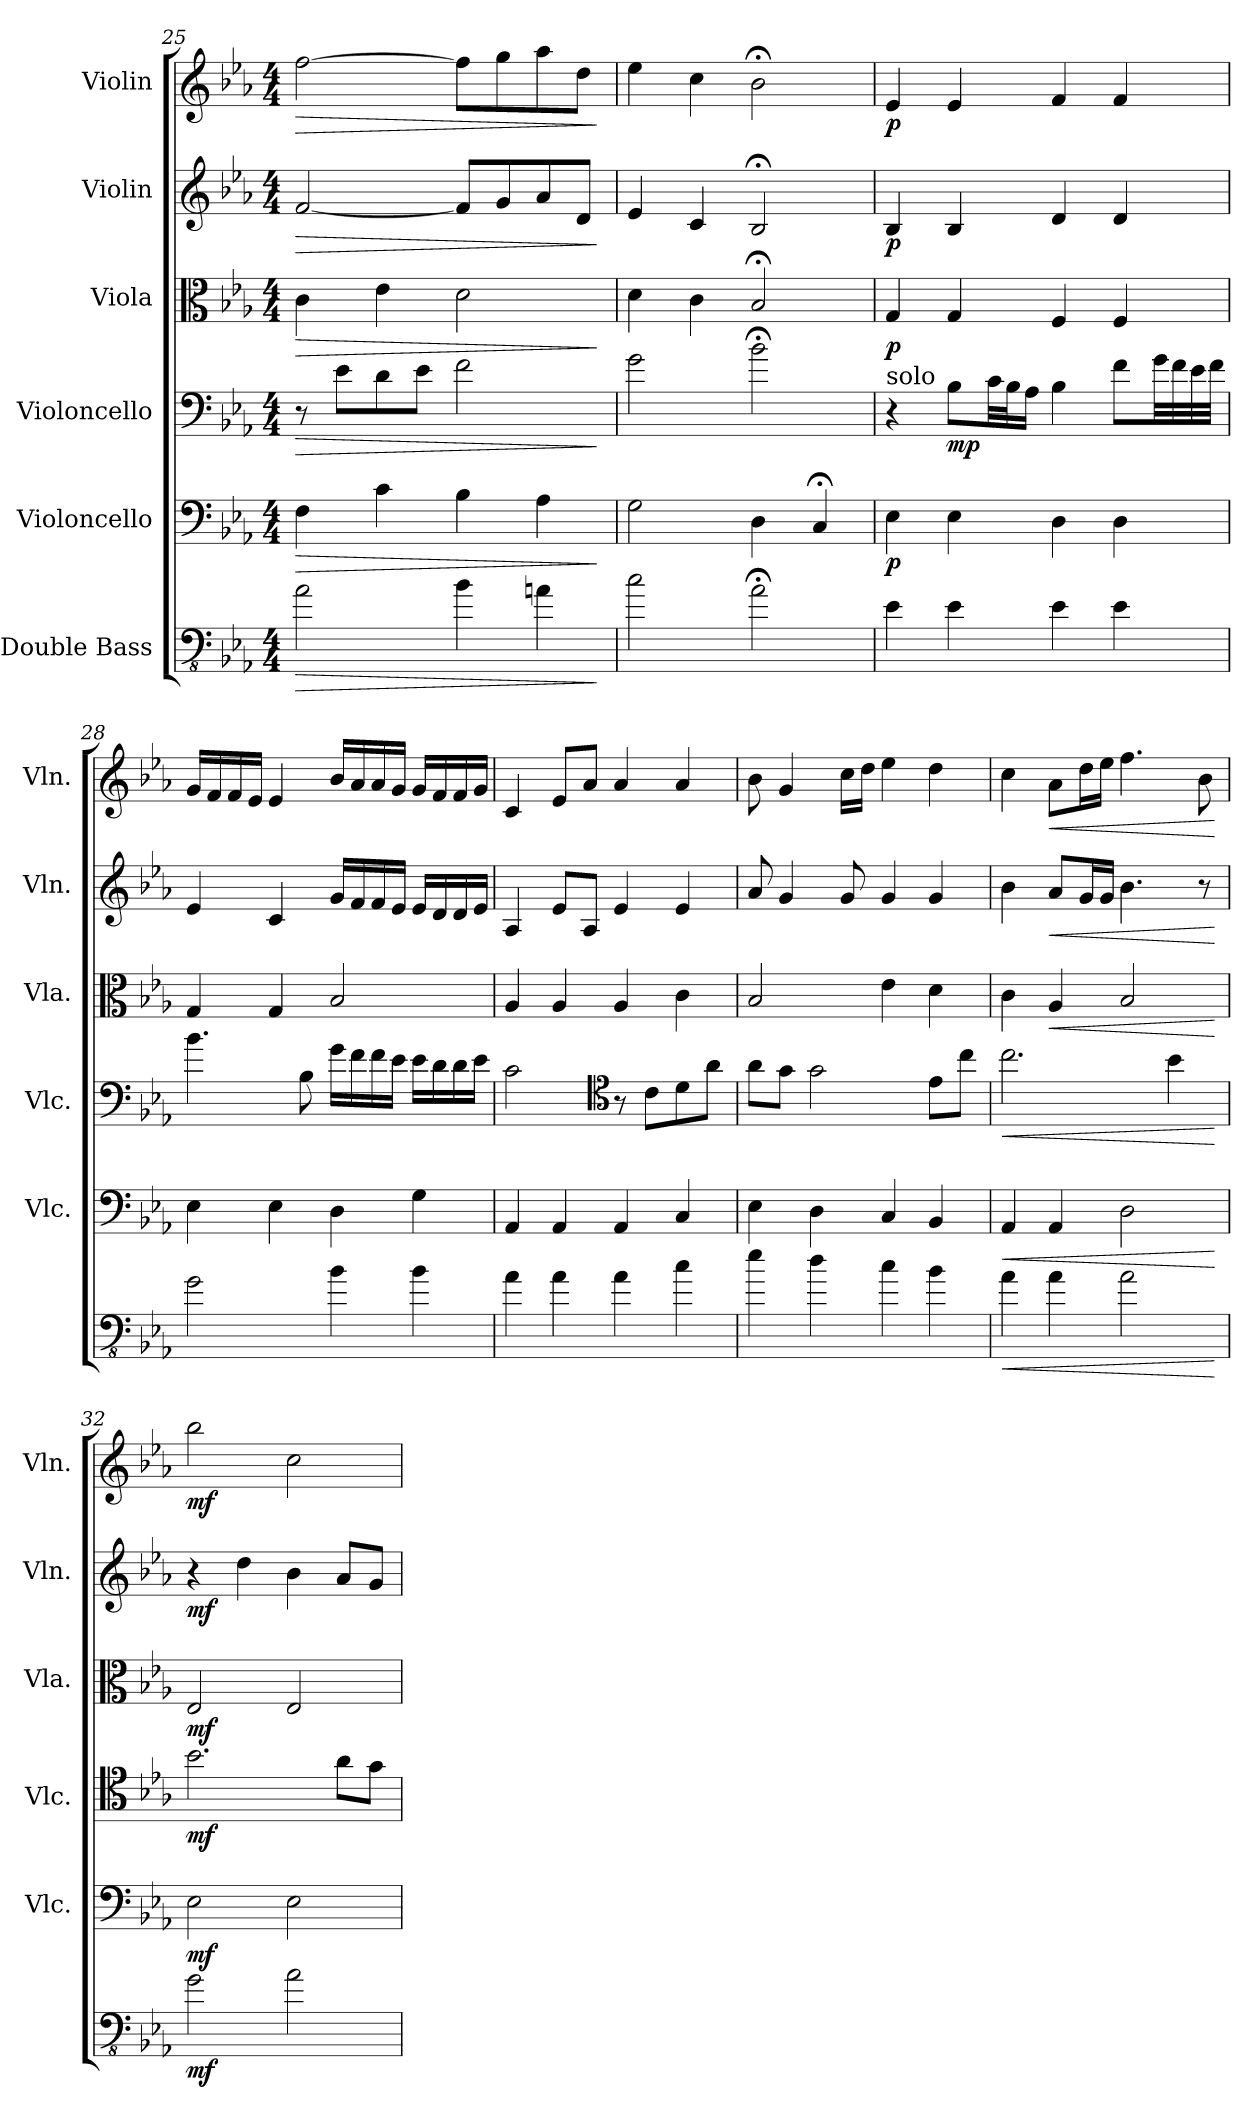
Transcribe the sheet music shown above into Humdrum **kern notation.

**kern	**dynam	**kern	**dynam	**kern	**dynam	**kern	**dynam	**kern	**dynam	**kern	**dynam
*part6	*part6	*part5	*part5	*part4	*part4	*part3	*part3	*part2	*part2	*part1	*part1
*staff6	*staff6	*staff5	*staff5	*staff4	*staff4	*staff3	*staff3	*staff2	*staff2	*staff1	*staff1
*I"Double Bass	*	*I"Violoncello	*	*I"Violoncello	*	*I"Viola	*	*I"Violin	*	*I"Violin	*
*	*	*I'Vlc.	*	*I'Vlc.	*	*I'Vla.	*	*I'Vln.	*	*I'Vln.	*
!!LO:LB:g=z
*clefFv4	*	*clefF4	*	*clefF4	*	*clefC3	*	*clefG2	*	*clefG2	*
*ITrd7c12	*	*	*	*	*	*	*	*	*	*	*
*k[b-e-a-]	*	*k[b-e-a-]	*	*k[b-e-a-]	*	*k[b-e-a-]	*	*k[b-e-a-]	*	*k[b-e-a-]	*
*M4/4	*	*M4/4	*	*M4/4	*	*M4/4	*	*M4/4	*	*M4/4	*
=25	=25	=25	=25	=25	=25	=25	=25	=25	=25	=25	=25
!	!LO:HP:b	!	!LO:HP:b	!	!LO:HP:b	!	!LO:HP:b	!	!LO:HP:b	!	!LO:HP:b
2AA-\	>	4F\	>	8r	>	4c\	>	[2f/	>	[2ff\	>
.	.	.	.	8e-\L	.	.	.	.	.	.	.
.	.	4c\	.	8d\	.	4e-\	.	.	.	.	.
.	.	.	.	8e-\J	.	.	.	.	.	.	.
4BB-\	.	4B-\	.	2f\	.	2d\	.	8f/L]	.	8ff\L]	.
.	.	.	.	.	.	.	.	8g/	.	8gg\	.
4AAn\	.	4A-\	.	.	.	.	.	8a-/	.	8aa-\	.
.	.	.	.	.	.	.	.	8d/J	.	8dd\J	.
.	]	.	]	.	]	.	]	.	]	.	]
=26	=26	=26	=26	=26	=26	=26	=26	=26	=26	=26	=26
2C\	.	2G\	.	2g\	.	4d\	.	4e-/	.	4ee-\	.
.	.	.	.	.	.	4c\	.	4c/	.	4cc\	.
2AA-;<\	.	4D\	.	2b-;<\	.	2B-;</	.	2B-;</	.	2b-;<\	.
.	.	4C;</	.	.	.	.	.	.	.	.	.
=27	=27	=27	=27	=27	=27	=27	=27	=27	=27	=27	=27
!	!	!	!	!LO:TX:a:t=solo	!	!	!	!	!	!	!
!	!	!	!LO:DY:b	!	!	!	!LO:DY:b	!	!LO:DY:b	!	!LO:DY:b
4EE-\	.	4E-\	p	4r	.	4G/	p	4B-/	p	4e-/	p
!	!	!	!	!	!LO:DY:b	!	!	!	!	!	!
4EE-\	.	4E-\	.	8B-\L	mp	4G/	.	4B-/	.	4e-/	.
.	.	.	.	32c\LL	.	.	.	.	.	.	.
.	.	.	.	32B-\J	.	.	.	.	.	.	.
.	.	.	.	16A-\JJ	.	.	.	.	.	.	.
4EE-\	.	4D\	.	4B-\	.	4F/	.	4d/	.	4f/	.
4EE-\	.	4D\	.	8f\L	.	4F/	.	4d/	.	4f/	.
.	.	.	.	32g\LL	.	.	.	.	.	.	.
.	.	.	.	32f\	.	.	.	.	.	.	.
.	.	.	.	32e-\	.	.	.	.	.	.	.
.	.	.	.	32f\JJJ	.	.	.	.	.	.	.
!!LO:PB:g=z
=28	=28	=28	=28	=28	=28	=28	=28	=28	=28	=28	=28
2GG\	.	4E-\	.	4.b-\	.	4G/	.	4e-/	.	16g/LL	.
.	.	.	.	.	.	.	.	.	.	16f/	.
.	.	.	.	.	.	.	.	.	.	16f/	.
.	.	.	.	.	.	.	.	.	.	16e-/JJ	.
.	.	4E-\	.	.	.	4G/	.	4c/	.	4e-/	.
.	.	.	.	8B-\	.	.	.	.	.	.	.
4BB-\	.	4D\	.	16g\LL	.	2B-/	.	16g/LL	.	16b-/LL	.
.	.	.	.	16f\	.	.	.	16f/	.	16a-/	.
.	.	.	.	16f\	.	.	.	16f/	.	16a-/	.
.	.	.	.	16e-\JJ	.	.	.	16e-/JJ	.	16g/JJ	.
4BB-\	.	4G\	.	16e-\LL	.	.	.	16e-/LL	.	16g/LL	.
.	.	.	.	16d\	.	.	.	16d/	.	16f/	.
.	.	.	.	16d\	.	.	.	16d/	.	16f/	.
.	.	.	.	16e-\JJ	.	.	.	16e-/JJ	.	16g/JJ	.
=29	=29	=29	=29	=29	=29	=29	=29	=29	=29	=29	=29
4AA-\	.	4AA-/	.	2c\	.	4A-/	.	4A-/	.	4c/	.
4AA-\	.	4AA-/	.	.	.	4A-/	.	8e-/L	.	8e-/L	.
.	.	.	.	.	.	.	.	8A-/J	.	8a-/J	.
*	*	*	*	*clefC4	*	*	*	*	*	*	*
4AA-\	.	4AA-/	.	8r	.	4A-/	.	4e-/	.	4a-/	.
.	.	.	.	8c\L	.	.	.	.	.	.	.
4C\	.	4C/	.	8d\	.	4c\	.	4e-/	.	4a-/	.
.	.	.	.	8a-\J	.	.	.	.	.	.	.
=30	=30	=30	=30	=30	=30	=30	=30	=30	=30	=30	=30
4E-\	.	4E-\	.	8a-\L	.	2B-/	.	8a-/	.	8b-\	.
.	.	.	.	8g\J	.	.	.	4g/	.	4g/	.
4D\	.	4D\	.	2g\	.	.	.	.	.	.	.
.	.	.	.	.	.	.	.	8g/	.	16cc\LL	.
.	.	.	.	.	.	.	.	.	.	16dd\JJ	.
4C\	.	4C/	.	.	.	4e-\	.	4g/	.	4ee-\	.
4BB-\	.	4BB-/	.	8e-\L	.	4d\	.	4g/	.	4dd\	.
.	.	.	.	8cc\J	.	.	.	.	.	.	.
=31	=31	=31	=31	=31	=31	=31	=31	=31	=31	=31	=31
!	!LO:HP:b	!	!LO:HP:b	!	!LO:HP:b	!	!	!	!	!	!
4AA-\	<	4AA-/	<	2.cc\	<	4c\	.	4b-\	.	4cc\	.
!	!	!	!	!	!	!	!LO:HP:b	!	!LO:HP:b	!	!LO:HP:b
4AA-\	.	4AA-/	.	.	.	4A-/	<	8a-/L	<	8a-\L	<
.	.	.	.	.	.	.	.	16g/L	.	16dd\L	.
.	.	.	.	.	.	.	.	16g/JJ	.	16ee-\JJ	.
2AA-\	.	2D\	.	.	.	2B-/	.	4.b-\	.	4.ff\	.
.	.	.	.	4b-\	.	.	.	.	.	.	.
.	.	.	.	.	.	.	.	8r	.	8b-\	.
.	[	.	[	.	[	.	[	.	[	.	[
!!LO:LB:g=z
=32	=32	=32	=32	=32	=32	=32	=32	=32	=32	=32	=32
!	!LO:DY:b	!	!LO:DY:b	!	!LO:DY:b	!	!LO:DY:b	!	!LO:DY:b	!	!LO:DY:b
2GG\	mf	2E-\	mf	2.b-\	mf	2E-/	mf	4r	mf	2bb-\	mf
.	.	.	.	.	.	.	.	4dd\	.	.	.
2AA-\	.	2E-\	.	.	.	2E-/	.	4b-\	.	2cc\	.
.	.	.	.	8a-\L	.	.	.	8a-/L	.	.	.
.	.	.	.	8g\J	.	.	.	8g/J	.	.	.
=	=	=	=	=	=	=	=	=	=	=	=
*-	*-	*-	*-	*-	*-	*-	*-	*-	*-	*-	*-
